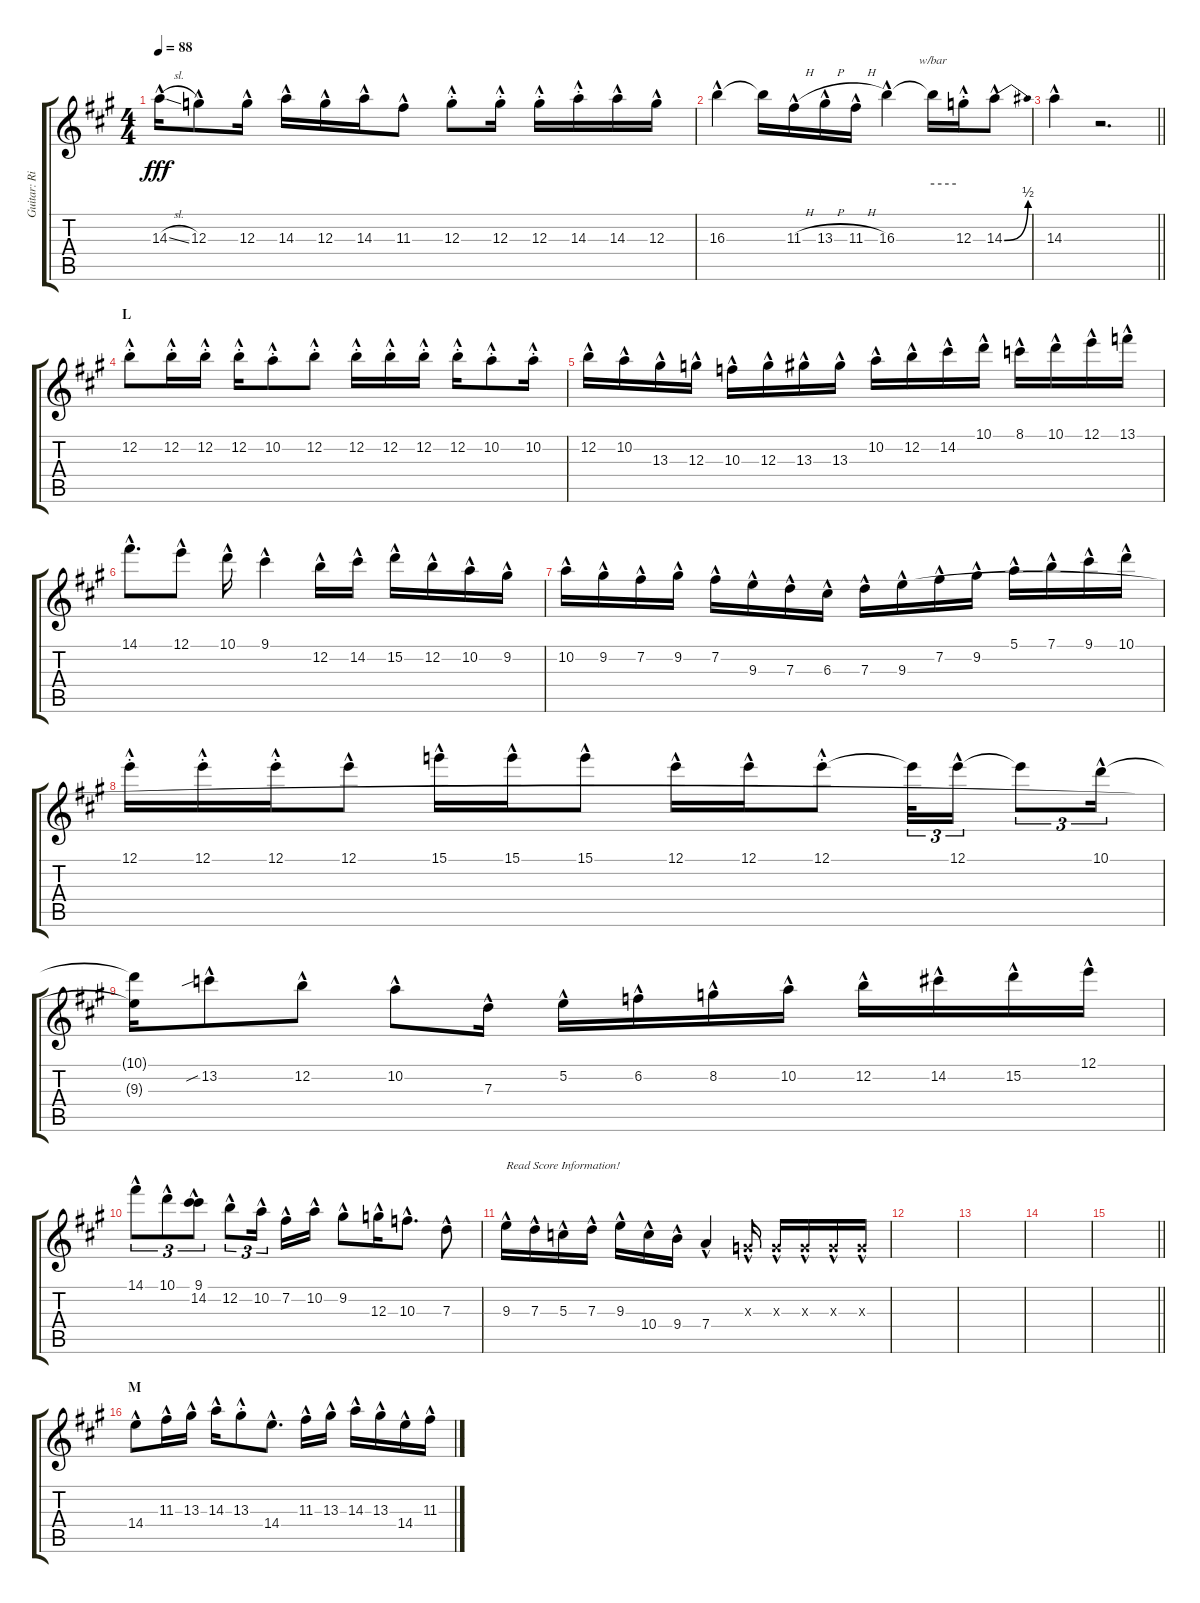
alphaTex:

\track ("Guitar: Rik" "Guitar: Ri") {instrument acousticguitarnylon}
\staff {score tabs}
\tuning (E4 B3 G3 D3 A2 E2) {hide}
\ts (4 4)
\tempo 88
\clef g2
\ks a
14.3{sl hac}.16{dy fff} 12.3{hac}.8 12.3{hac}.16 14.3{hac}.16 12.3{hac}.16 14.3{hac}.16 11.3{hac}.8 12.3{hac st}.8 12.3{hac st}.16 12.3{hac st}.16 14.3{hac st}.16 14.3{hac}.16 12.3{hac}.16 |
16.3{hac}.4 16.3{t}.16 11.3{h hac}.16 13.3{h hac}.16 11.3{h hac}.16 16.3{hac}.4 16.3{t}.16{tbe (hold default 0 0 60 0)} 12.3{hac st}.16 14.3{be (bend 0 0 60 2) hac}.8 |
\barLineRight lightlight
14.3{hac}.4 r.2{d} |
\section ("" "L")
12.2{hac st}.8 12.2{hac st}.16 12.2{hac st}.16 12.2{hac st}.16 10.2{hac st}.8 12.2{hac st}.8 12.2{hac st}.16 12.2{hac st}.16 12.2{hac st}.16 12.2{hac st}.16 10.2{hac st}.8 10.2{hac st}.16 |
12.2{hac}.16 10.2{hac}.16 13.3{hac}.16 12.3{hac}.16 10.3{hac}.16 12.3{hac}.16 13.3{hac}.16 13.3{hac}.16 10.2{hac}.16 12.2{hac}.16 14.2{hac}.16 10.1{hac}.16 8.1{hac}.16 10.1{hac}.16 12.1{hac}.16 13.1{hac}.16 |
14.1{hac}.8{d} 12.1{hac}.8 10.1{hac}.16 9.1{hac}.4 12.2{hac}.16 14.2{hac}.16 15.2{hac}.16 12.2{hac}.16 10.2{hac}.16 9.2{hac}.16 |
10.2{hac}.16 9.2{hac}.16 7.2{hac}.16 9.2{hac}.16 7.2{hac}.16 9.3{hac}.16 7.3{hac}.16 6.3{hac}.16 7.3{hac}.16 9.3{hac}.16 7.2{hac}.16 9.2{hac}.16 5.1{hac}.16 7.1{hac}.16 9.1{hac}.16 10.1{hac}.16 |
12.1{hac st}.16 12.1{hac st}.16 12.1{hac st}.16 12.1{hac}.8 15.1{hac}.16 15.1{hac}.16 15.1{hac}.8 12.1{hac}.16 12.1{hac}.16 12.1{hac st}.8 12.1{t}.32{tu (3 2)} 12.1{hac}.16{tu (3 2)} 12.1{t}.8{tu (3 2)} 10.1{hac}.16{tu (3 2)} |
(10.1{t} 9.3{t}).16 13.2{sib hac}.8{beam merge} 12.2{hac}.8 10.2{hac}.8 7.3{hac}.16 5.2{hac}.16 6.2{hac}.16 8.2{hac}.16 10.2{hac}.16 12.2{hac}.16 14.2{hac}.16 15.2{hac}.16 12.1{hac}.16 |
14.1{hac}.8{tu (3 2)} 10.1{hac}.8{tu (3 2)} (9.1{hac} 14.2{hac}).8{tu (3 2)} 12.2{hac}.8{tu (3 2)} 10.2{hac}.16{tu (3 2) beam splitsecondary} 7.2{hac}.16 10.2{hac}.16 9.2{hac}.8 12.3{hac}.16 10.3{hac}.8{d} 7.3{hac}.8 |
9.3{hac}.16{txt "Read Score Information!"} 7.3{hac}.16 5.3{hac}.16 7.3{hac}.16 9.3{hac}.16 10.4{hac}.16 9.4{hac}.16 7.4{hac}.4 0.3{hac x}.16 0.3{hac x}.16 0.3{hac x}.16 0.3{hac x}.16 0.3{hac x}.16 |
|
|
|
\barLineRight lightlight
|
\section ("" "M")
14.4{hac}.8 11.3{hac}.16 13.3{hac}.16 14.3{hac}.16 13.3{hac st}.8 14.4{hac}.8{d} 11.3{hac}.16 13.3{hac}.16 14.3{hac}.16 13.3{hac}.16 14.4{hac}.16 11.3{hac}.16
